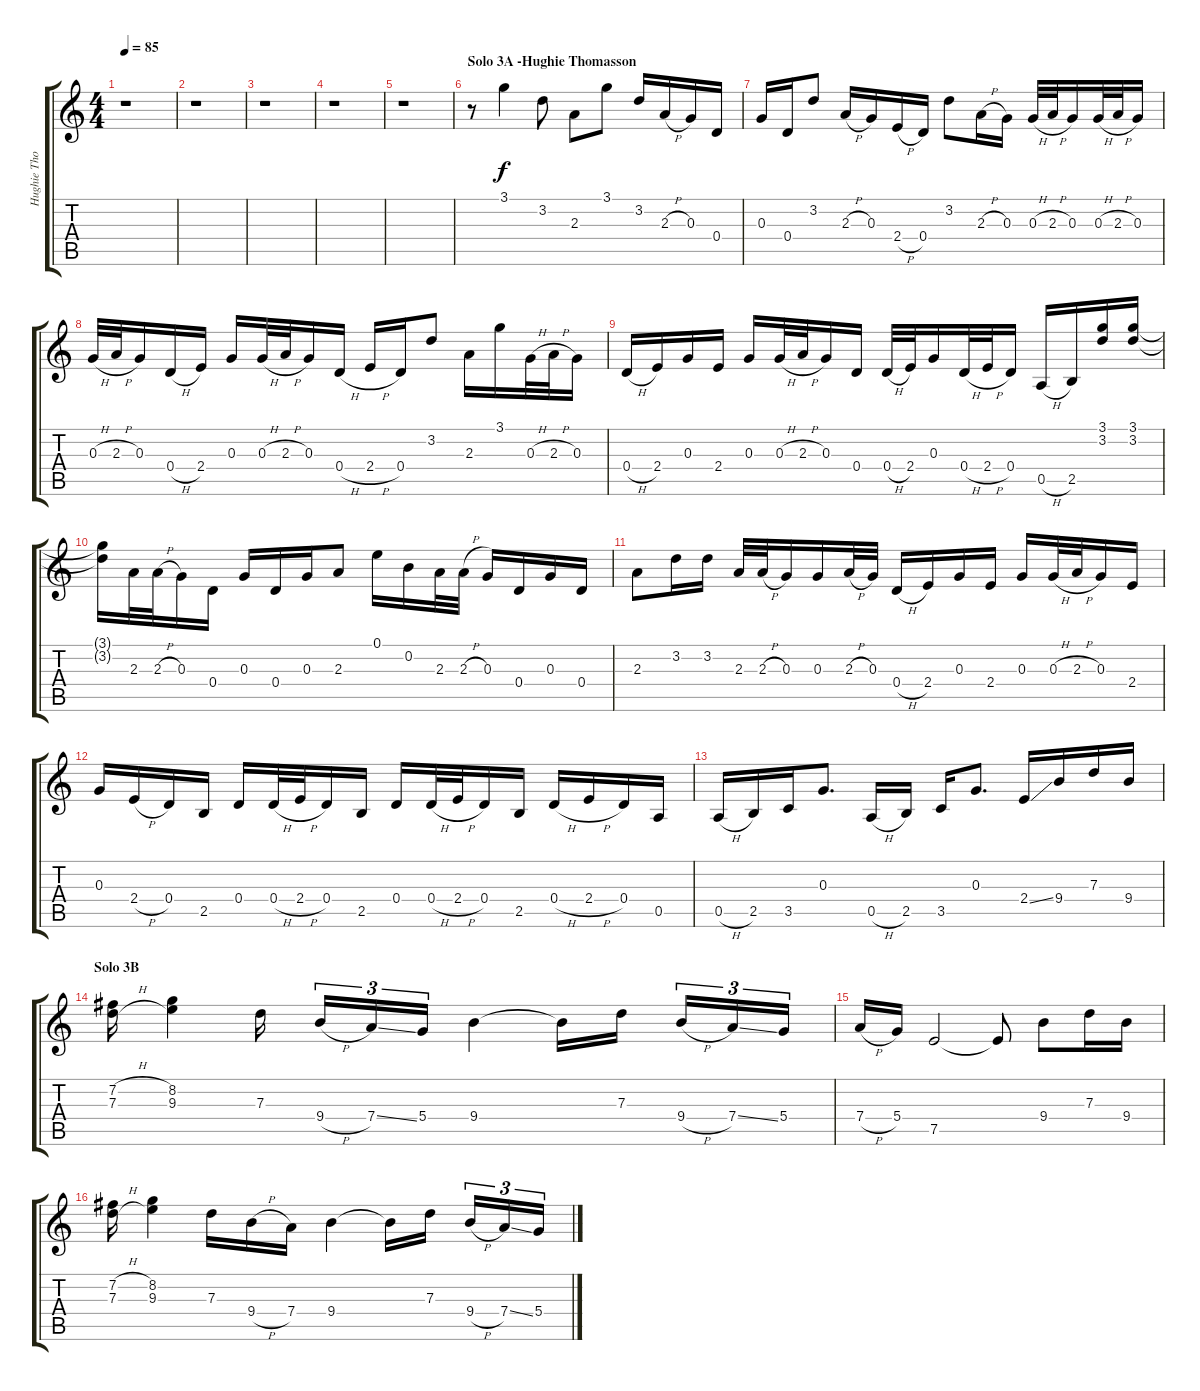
\track ("Hughie Thomasson Solo" "Hughie Tho") {instrument overdrivenguitar}
\staff {score tabs}
\tuning (E4 B3 G3 D3 A2 E2) {hide}
\ts (4 4)
\tempo 85
\clef g2
\ks c
r.1{dy f} |
r.1 |
r.1 |
r.1 |
r.1 |
\section ("" "Solo 3A -Hughie Thomasson")
r.8 3.1.4 3.2.8 2.3.8 3.1.8 3.2.16 2.3{h}.16 0.3.16 0.4.16 |
0.3.16 0.4.16 3.2.8 2.3{h}.16 0.3.16 2.4{h}.16 0.4.16 3.2.8 2.3{h}.16 0.3.16 0.3{h}.32 2.3{h}.32 0.3.16 0.3{h}.32 2.3{h}.32 0.3.16 |
0.3{h}.32 2.3{h}.32 0.3.16 0.4{h}.16 2.4.16 0.3.16 0.3{h}.32 2.3{h}.32 0.3.16 0.4{h}.16 2.4{h}.16 0.4.16 3.2.8 2.3.16 3.1.16 0.3{h}.32 2.3{h}.32 0.3.16 |
0.4{h}.16 2.4.16 0.3.16 2.4.16 0.3.16 0.3{h}.32 2.3{h}.32 0.3.16 0.4.16 0.4{h}.32 2.4.32 0.3.16 0.4{h}.32 2.4{h}.32 0.4.16 0.5{h}.16 2.5.16 (3.1 3.2).16 (3.1 3.2).16 |
(3.1{t} 3.2{t}).16 2.3.32 2.3{h}.32 0.3.16 0.4.16 0.3.16 0.4.16 0.3.16 2.3.8 0.1.16 0.2.16 2.3.32 2.3{h}.32 0.3.16 0.4.16 0.3.16 0.4.16 |
2.3.8 3.2.16 3.2.16 2.3.32 2.3{h}.32 0.3.16 0.3.16 2.3{h}.32 0.3.32 0.4{h}.16 2.4.16 0.3.16 2.4.16 0.3.16 0.3{h}.32 2.3{h}.32 0.3.16 2.4.16 |
0.3.16 2.4{h}.16 0.4.16 2.5.16 0.4.16 0.4{h}.32 2.4{h}.32 0.4.16 2.5.16 0.4.16 0.4{h}.32 2.4{h}.32 0.4.16 2.5.16 0.4{h}.16 2.4{h}.16 0.4.16 0.5.16 |
0.5{h}.16 2.5.16 3.5.16 0.3.8{d} 0.5{h}.16 2.5.16 3.5.16 0.3.8{d} 2.4{ss}.16 9.4.16 7.3.16 9.4.16 |
\section ("" "Solo 3B")
(7.2{h} 7.3{h}).16 (8.2 9.3).4 7.3.16 9.4{h}.16{tu (3 2)} 7.4{ss}.16{tu (3 2)} 5.4.16{tu (3 2)} 9.4.4 9.4{t}.16 7.3.16 9.4{h}.16{tu (3 2)} 7.4{ss}.16{tu (3 2)} 5.4.16{tu (3 2)} |
7.4{h}.16 5.4.16 7.5.2 7.5{t}.8 9.4.8 7.3.16 9.4.16 |
(7.2{h} 7.3{h}).16 (8.2 9.3).4 7.3.16 9.4{h}.16 7.4.16 9.4.4 9.4{t}.16 7.3.16 9.4{h}.16{tu (3 2)} 7.4{ss}.16{tu (3 2)} 5.4.16{tu (3 2)}
